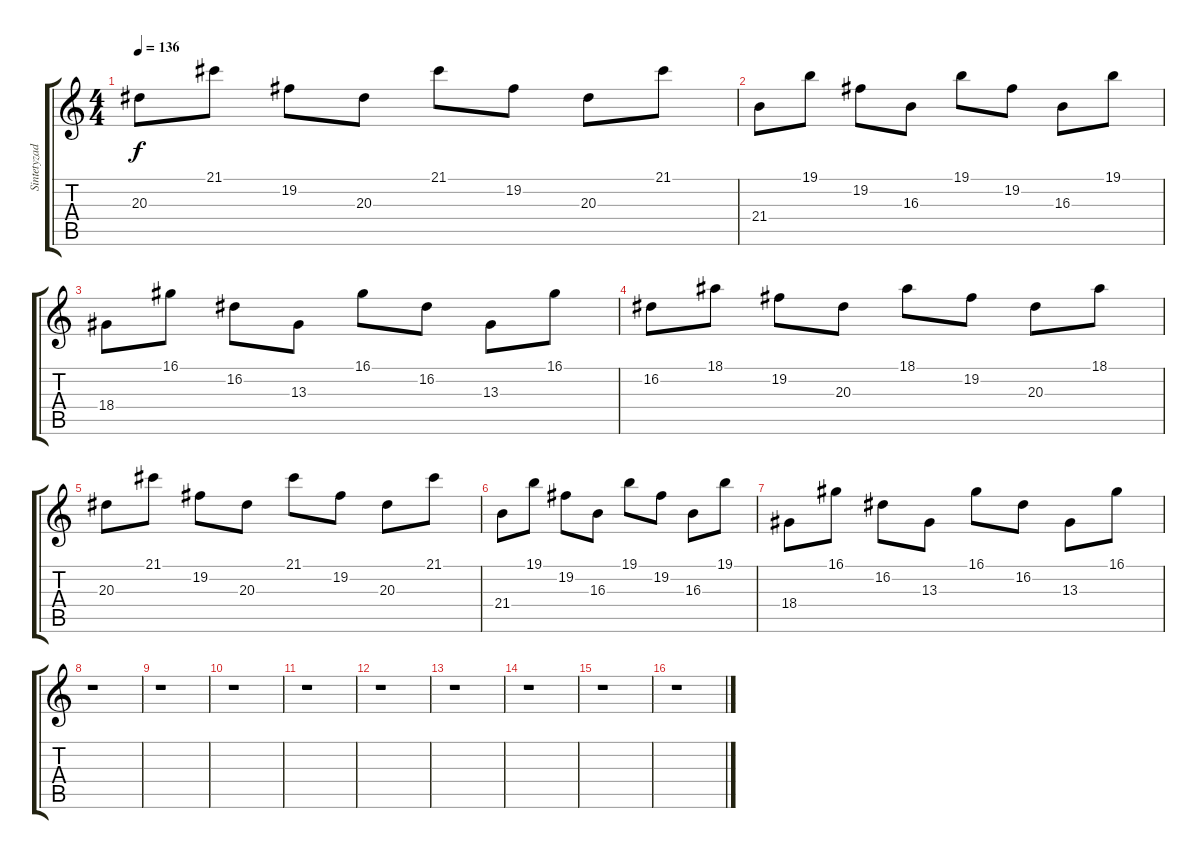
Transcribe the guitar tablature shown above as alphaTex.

\track ("Sintetyzador" "Sintetyzad") {instrument lead2sawtooth}
\staff {score tabs}
\tuning (E4 B3 G3 D3 A2 E2) {hide}
\ts (4 4)
\tempo 136
\clef g2
\ks c
20.3.8{dy f} 21.1.8 19.2.8 20.3.8 21.1.8 19.2.8 20.3.8 21.1.8 |
21.4.8 19.1.8 19.2.8 16.3.8 19.1.8 19.2.8 16.3.8 19.1.8 |
18.4.8 16.1.8 16.2.8 13.3.8 16.1.8 16.2.8 13.3.8 16.1.8 |
16.2.8 18.1.8 19.2.8 20.3.8 18.1.8 19.2.8 20.3.8 18.1.8 |
20.3.8 21.1.8 19.2.8 20.3.8 21.1.8 19.2.8 20.3.8 21.1.8 |
21.4.8 19.1.8 19.2.8 16.3.8 19.1.8 19.2.8 16.3.8 19.1.8 |
18.4.8 16.1.8 16.2.8 13.3.8 16.1.8 16.2.8 13.3.8 16.1.8 |
r.1 |
r.1 |
r.1 |
r.1 |
r.1 |
r.1 |
r.1 |
r.1 |
r.1
